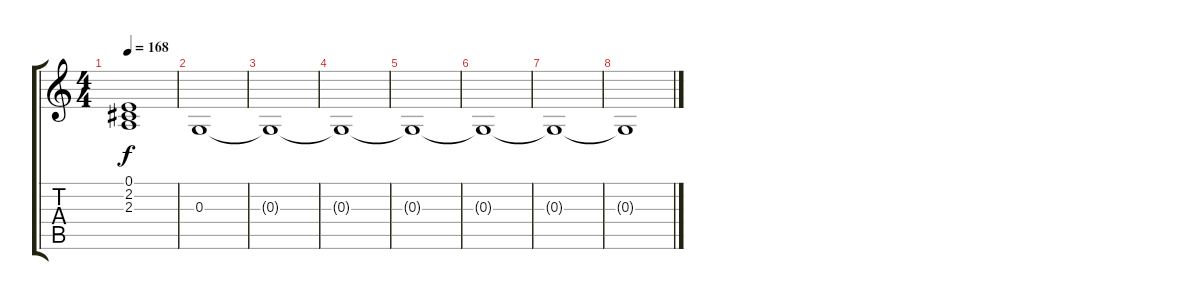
\track "" {instrument choiraahs}
\staff {score tabs}
\tuning (E4 B3 G3 D3 A2 E2) {hide}
\ts (4 4)
\tempo 168
\clef g2
\ks c
(0.1{t} 2.2{t} 2.3{t}).1{dy f} |
0.3.1 |
0.3{t}.1 |
0.3{t}.1 |
0.3{t}.1 |
0.3{t}.1 |
0.3{t}.1 |
0.3{t}.1
